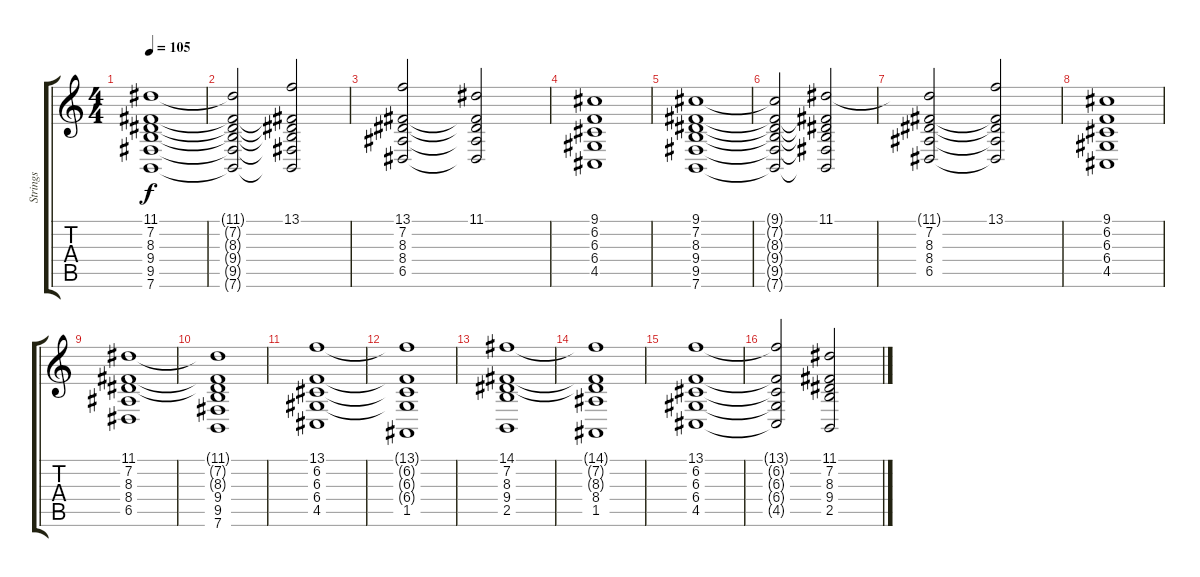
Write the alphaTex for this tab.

\track ("Strings" "Strings") {instrument synthstrings1}
\staff {score tabs}
\tuning (E4 B3 G3 D3 A2 E2) {hide}
\ts (4 4)
\tempo 105
\clef g2
\ks c
(11.1 7.2 8.3 9.4 9.5 7.6).1{dy f} |
(11.1{t} 7.2{t} 8.3{t} 9.4{t} 9.5{t} 7.6{t}).2 (13.1 7.2{t} 8.3{t} 9.4{t} 9.5{t} 7.6{t}).2 |
(13.1 7.2 8.3 8.4 6.5).2 (11.1 7.2{t} 8.3{t} 8.4{t} 6.5{t}).2 |
(9.1 6.2 6.3 6.4 4.5).1 |
(9.1 7.2 8.3 9.4 9.5 7.6).1 |
(9.1{t} 7.2{t} 8.3{t} 9.4{t} 9.5{t} 7.6{t}).2 (11.1 7.2{t} 8.3{t} 9.4{t} 9.5{t} 7.6{t}).2 |
(11.1{t} 7.2 8.3 8.4 6.5).2 (13.1 7.2{t} 8.3{t} 8.4{t} 6.5{t}).2 |
(9.1 6.2 6.3 6.4 4.5).1 |
(11.1 7.2 8.3 8.4 6.5).1 |
(11.1{t} 7.2{t} 8.3{t} 9.4 9.5 7.6).1 |
(13.1 6.2 6.3 6.4 4.5).1 |
(13.1{t} 6.2{t} 6.3{t} 6.4{t} 1.5).1 |
(14.1 7.2 8.3 9.4 2.5).1 |
(14.1{t} 7.2{t} 8.3{t} 8.4 1.5).1 |
(13.1 6.2 6.3 6.4 4.5).1 |
(13.1{t} 6.2{t} 6.3{t} 6.4{t} 4.5{t}).2 (11.1 7.2 8.3 9.4 2.5).2
